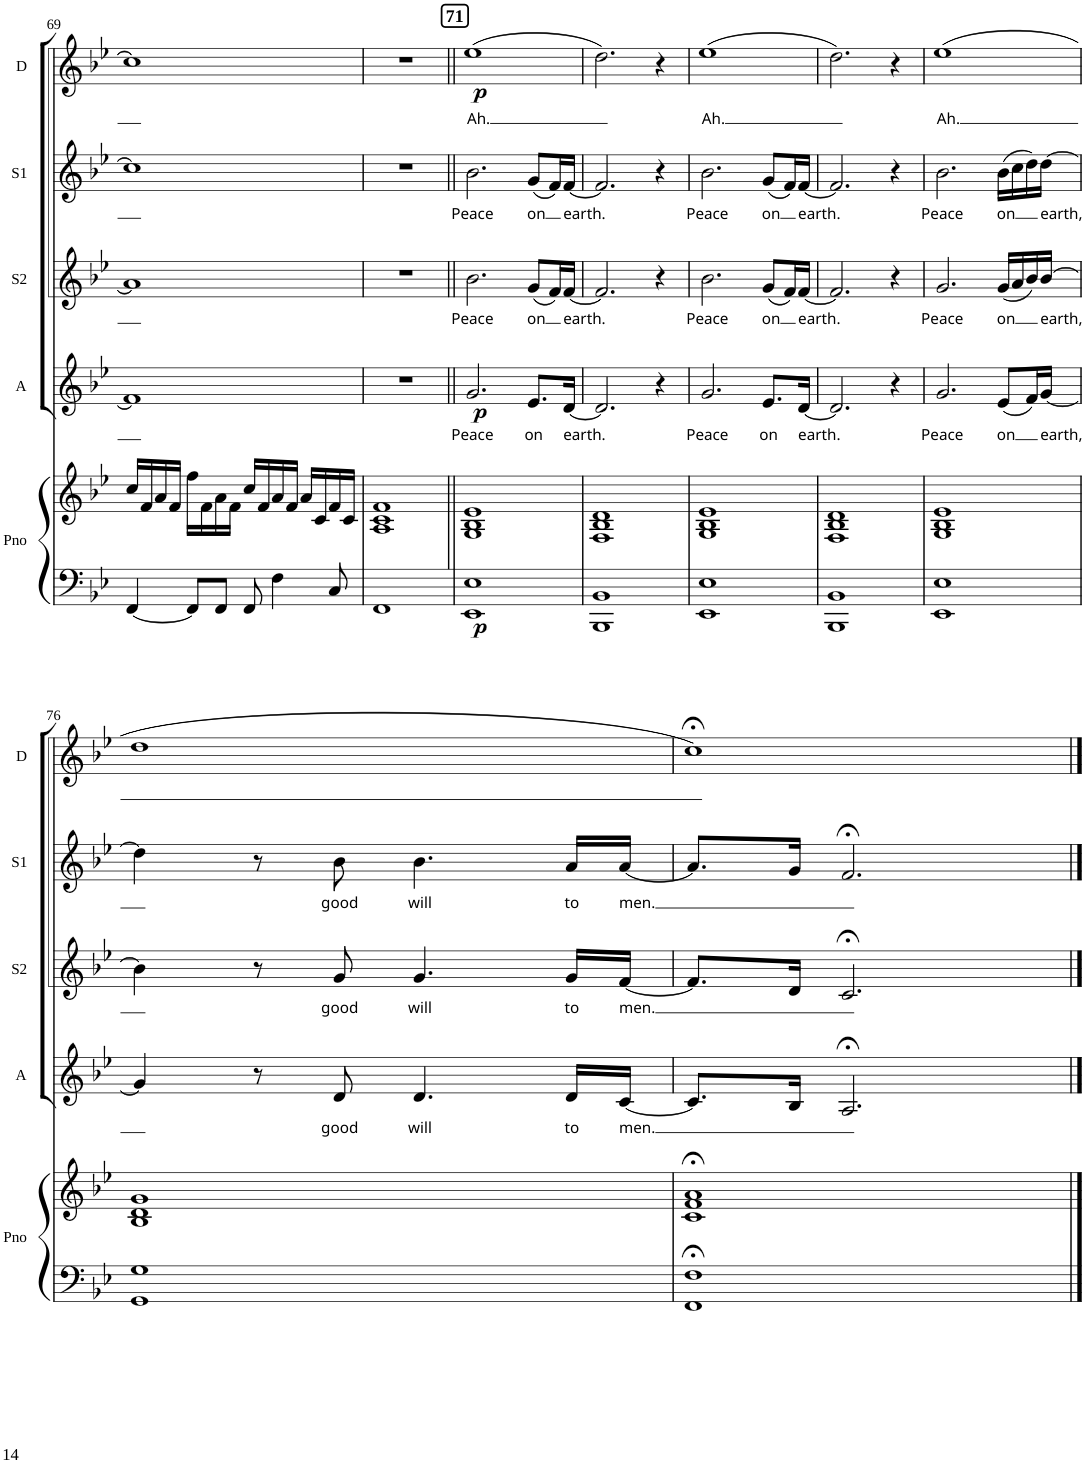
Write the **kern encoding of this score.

**kern	**kern	**dynam	**kern	**text	**dynam	**kern	**text	**kern	**text	**kern	**text	**dynam
*part5	*part5	*part5	*part4	*part4	*part4	*part3	*part3	*part2	*part2	*part1	*part1	*part1
*staff6	*staff5	*staff5/6	*staff4	*staff4	*staff4	*staff3	*staff3	*staff2	*staff2	*staff1	*staff1	*staff1
*I"Piano	*	*	*I"Alto	*	*	*I"Soprano 2	*	*I"Soprano 1	*	*I"Descant	*	*
*I'Pno	*	*	*I'A	*	*	*I'S2	*	*I'S1	*	*I'D	*	*
!!LO:PB:g=z
*clefF4	*clefG2	*	*clefG2	*	*	*clefG2	*	*clefG2	*	*clefG2	*	*
*k[b-e-]	*k[b-e-]	*	*k[b-e-]	*	*	*k[b-e-]	*	*k[b-e-]	*	*k[b-e-]	*	*
*B-:	*B-:	*	*B-:	*	*	*B-:	*	*B-:	*	*B-:	*	*
*M4/4	*M4/4	*	*M4/4	*	*	*M4/4	*	*M4/4	*	*M4/4	*	*
=69	=69	=69	=69	=69	=69	=69	=69	=69	=69	=69	=69	=69
[4FF/	16cc/LL	.	1f]	.	.	1a]	.	1cc]	.	1cc]	.	.
.	16f/	.	.	.	.	.	.	.	.	.	.	.
.	16a/	.	.	.	.	.	.	.	.	.	.	.
.	16f/JJ	.	.	.	.	.	.	.	.	.	.	.
8FF/L]	16ff\LL	.	.	.	.	.	.	.	.	.	.	.
.	16f\	.	.	.	.	.	.	.	.	.	.	.
8FF/J	16a\	.	.	.	.	.	.	.	.	.	.	.
.	16f\JJ	.	.	.	.	.	.	.	.	.	.	.
8FF/	16cc/LL	.	.	.	.	.	.	.	.	.	.	.
.	16f/	.	.	.	.	.	.	.	.	.	.	.
4F\	16a/	.	.	.	.	.	.	.	.	.	.	.
.	16f/JJ	.	.	.	.	.	.	.	.	.	.	.
.	16a/LL	.	.	.	.	.	.	.	.	.	.	.
.	16c/	.	.	.	.	.	.	.	.	.	.	.
8C/	16f/	.	.	.	.	.	.	.	.	.	.	.
.	16c/JJ	.	.	.	.	.	.	.	.	.	.	.
=70	=70	=70	=70	=70	=70	=70	=70	=70	=70	=70	=70	=70
1FF	1A 1c 1f	.	1r	.	.	1r	.	1r	.	1r	.	.
!!LO:REH:place=s1:a:B:cj:fs=9.9:t=71
=71||	=71||	=71||	=71||	=71||	=71||	=71||	=71||	=71||	=71||	=71||	=71||	=71||
!	!	!LO:DY:b=2	!	!LO:LY:b	!LO:DY:b	!	!LO:LY:b	!	!LO:LY:b	!	!LO:LY:b	!LO:DY:b
1EE- 1E-	1G 1B- 1e-	p	2.g/	Peace	p	2.b-\	Peace	2.b-\	Peace	(1ee-	Ah.	p
!	!	!	!	!LO:LY:b	!	!	!LO:LY:b	!	!LO:LY:b	!	!	!
.	.	.	8.e-/L	on	.	(8g/L	on	(8g/L	on	.	.	.
.	.	.	.	.	.	16f/L)	.	16f/L)	.	.	.	.
!	!	!	!	!LO:LY:b	!	!	!LO:LY:b	!	!LO:LY:b	!	!	!
.	.	.	[16d/Jk	earth.	.	[16f/JJ	earth.	[16f/JJ	earth.	.	.	.
=72	=72	=72	=72	=72	=72	=72	=72	=72	=72	=72	=72	=72
1BBB- 1BB-	1F 1B- 1d	.	2.d/]	.	.	2.f/]	.	2.f/]	.	2.dd\)	.	.
.	.	.	4r	.	.	4r	.	4r	.	4r	.	.
=73	=73	=73	=73	=73	=73	=73	=73	=73	=73	=73	=73	=73
!	!	!	!	!LO:LY:b	!	!	!LO:LY:b	!	!LO:LY:b	!	!LO:LY:b	!
1EE- 1E-	1G 1B- 1e-	.	2.g/	Peace	.	2.b-\	Peace	2.b-\	Peace	(1ee-	Ah.	.
!	!	!	!	!LO:LY:b	!	!	!LO:LY:b	!	!LO:LY:b	!	!	!
.	.	.	8.e-/L	on	.	(8g/L	on	(8g/L	on	.	.	.
.	.	.	.	.	.	16f/L)	.	16f/L)	.	.	.	.
!	!	!	!	!LO:LY:b	!	!	!LO:LY:b	!	!LO:LY:b	!	!	!
.	.	.	[16d/Jk	earth.	.	[16f/JJ	earth.	[16f/JJ	earth.	.	.	.
=74	=74	=74	=74	=74	=74	=74	=74	=74	=74	=74	=74	=74
1BBB- 1BB-	1F 1B- 1d	.	2.d/]	.	.	2.f/]	.	2.f/]	.	2.dd\)	.	.
.	.	.	4r	.	.	4r	.	4r	.	4r	.	.
=75	=75	=75	=75	=75	=75	=75	=75	=75	=75	=75	=75	=75
!	!	!	!	!LO:LY:b	!	!	!LO:LY:b	!	!LO:LY:b	!	!LO:LY:b	!
1EE- 1E-	1G 1B- 1e-	.	2.g/	Peace	.	2.g/	Peace	2.b-\	Peace	(1ee-	Ah.	.
!	!	!	!	!LO:LY:b	!	!	!LO:LY:b	!	!LO:LY:b	!	!	!
.	.	.	(8e-/L	on	.	(16g/LL	on	(16b-\LL	on	.	.	.
.	.	.	.	.	.	16a/	.	16cc\	.	.	.	.
.	.	.	16f/L)	.	.	16b-/)	.	16dd\)	.	.	.	.
!	!	!	!	!LO:LY:b	!	!	!LO:LY:b	!	!LO:LY:b	!	!	!
.	.	.	[16g/JJ	earth,	.	[16b-/JJ	earth,	[16dd\JJ	earth,	.	.	.
!!LO:LB:g=z
=76	=76	=76	=76	=76	=76	=76	=76	=76	=76	=76	=76	=76
1GG 1G	1B- 1d 1g	.	4g/]	.	.	4b-\]	.	4dd\]	.	1dd	.	.
.	.	.	8r	.	.	8r	.	8r	.	.	.	.
!	!	!	!	!LO:LY:b	!	!	!LO:LY:b	!	!LO:LY:b	!	!	!
.	.	.	8d/	good	.	8g/	good	8b-\	good	.	.	.
!	!	!	!	!LO:LY:b	!	!	!LO:LY:b	!	!LO:LY:b	!	!	!
.	.	.	4.d/	will	.	4.g/	will	4.b-\	will	.	.	.
!	!	!	!	!LO:LY:b	!	!	!LO:LY:b	!	!LO:LY:b	!	!	!
.	.	.	16d/LL	to	.	16g/LL	to	16a/LL	to	.	.	.
!	!	!	!	!LO:LY:b	!	!	!LO:LY:b	!	!LO:LY:b	!	!	!
.	.	.	[16c/JJ	men.	.	[16f/JJ	men.	[16a/JJ	men.	.	.	.
=77	=77	=77	=77	=77	=77	=77	=77	=77	=77	=77	=77	=77
1FF;< 1F;<	1c;< 1f;< 1a;<	.	8.c/L]	.	.	8.f/L]	.	8.a/L]	.	1cc;<)	.	.
.	.	.	16B-/Jk	.	.	16d/Jk	.	16g/Jk	.	.	.	.
.	.	.	2.A;</	.	.	2.c;</	.	2.f;</	.	.	.	.
==	==	==	==	==	==	==	==	==	==	==	==	==
*-	*-	*-	*-	*-	*-	*-	*-	*-	*-	*-	*-	*-
